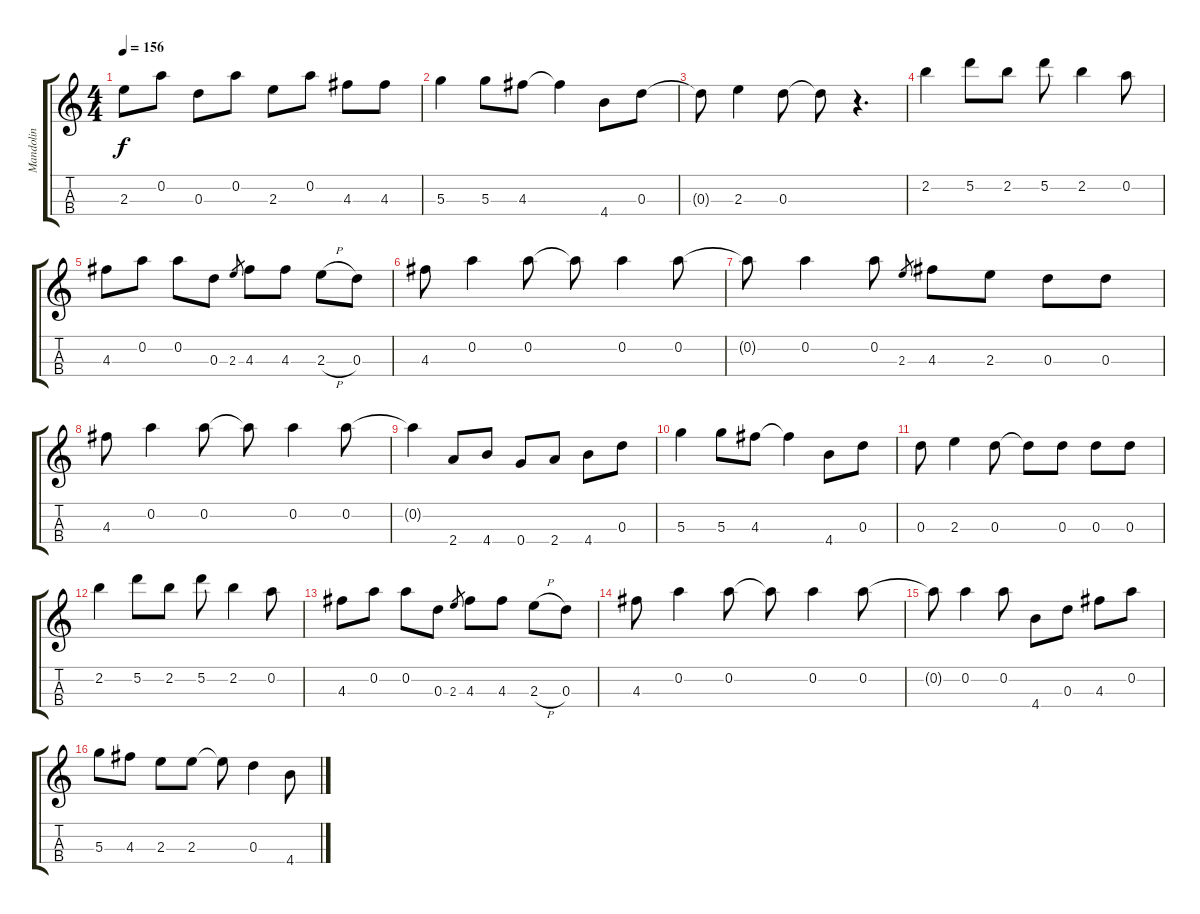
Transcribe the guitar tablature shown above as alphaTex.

\track ("Mandolin" "Mandolin") {instrument banjo}
\staff {score tabs}
\tuning (E5 A4 D4 G3) {hide}
\displaytranspose 12
\ts (4 4)
\tempo 156
\clef g2
\ks c
2.3.8{dy f} 0.2.8 0.3.8 0.2.8 2.3.8 0.2.8 4.3.8 4.3.8 |
5.3.4 5.3.8 4.3.8 4.3{t}.4 4.4.8 0.3.8 |
0.3{t}.8 2.3.4 0.3.8 0.3{t}.8 r.4{d} |
2.2.4 5.2.8 2.2.8 5.2.8 2.2.4 0.2.8 |
4.3.8 0.2.8 0.2.8 0.3.8 2.3.8{gr} 4.3.8 4.3.8 2.3{h}.8 0.3.8 |
4.3.8 0.2.4 0.2.8 0.2{t}.8 0.2.4 0.2.8 |
0.2{t}.8 0.2.4 0.2.8 2.3.8{gr} 4.3.8 2.3.8 0.3.8 0.3.8 |
4.3.8 0.2.4 0.2.8 0.2{t}.8 0.2.4 0.2.8 |
0.2{t}.4 2.4.8 4.4.8 0.4.8 2.4.8 4.4.8 0.3.8 |
5.3.4 5.3.8 4.3.8 4.3{t}.4 4.4.8 0.3.8 |
0.3.8 2.3.4 0.3.8 0.3{t}.8 0.3.8 0.3.8 0.3.8 |
2.2.4 5.2.8 2.2.8 5.2.8 2.2.4 0.2.8 |
4.3.8 0.2.8 0.2.8 0.3.8 2.3.8{gr} 4.3.8 4.3.8 2.3{h}.8 0.3.8 |
4.3.8 0.2.4 0.2.8 0.2{t}.8 0.2.4 0.2.8 |
0.2{t}.8 0.2.4 0.2.8 4.4.8 0.3.8 4.3.8 0.2.8 |
5.3.8 4.3.8 2.3.8 2.3.8 2.3{t}.8 0.3.4 4.4.8
